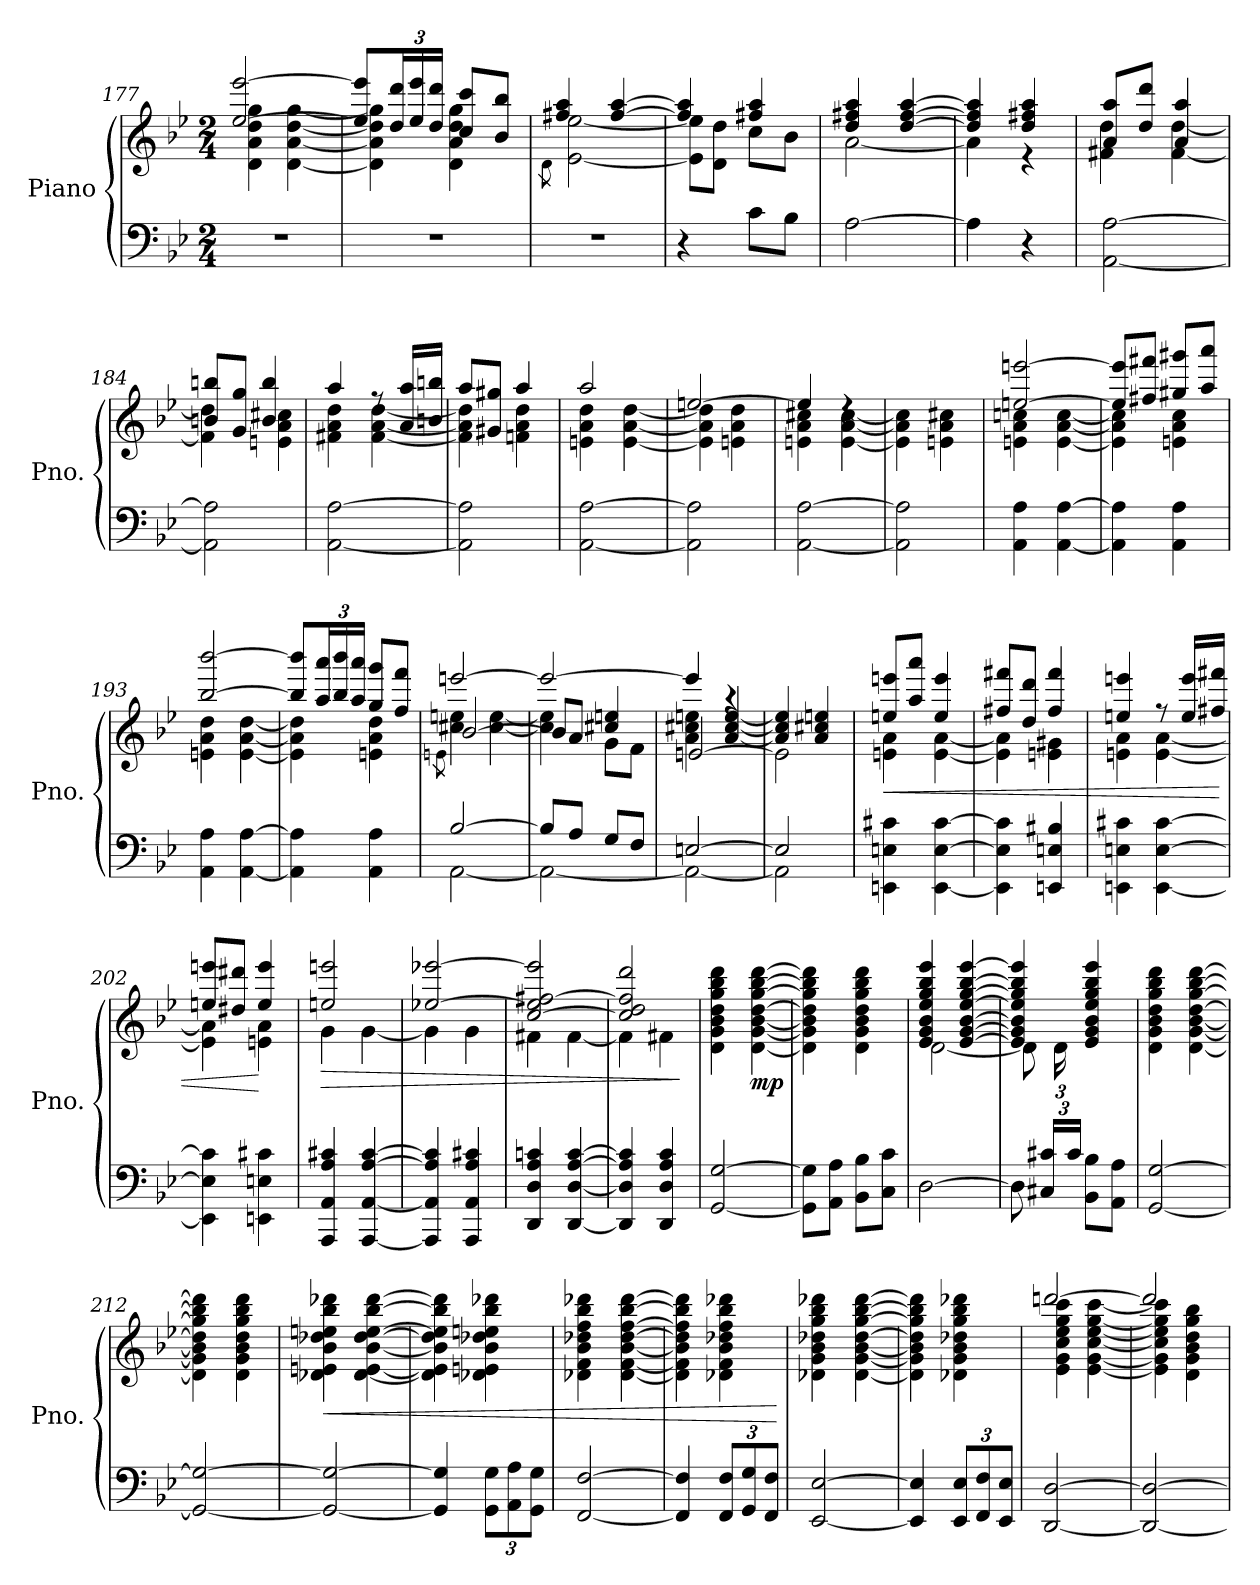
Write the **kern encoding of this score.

**kern	**kern	**dynam
*part1	*part1	*part1
*staff2	*staff1	*staff1/2
*I"Piano	*	*
*I'Pno.	*	*
*clefF4	*clefG2	*
*k[b-e-]	*k[b-e-]	*
*M2/4	*M2/4	*
=177	=177	=177
*	*^	*
2r	[2ee-/ [2eee-/	4d\ 4a\ 4dd\ 4gg\	.
.	.	[4d\ [4a\ [4dd\ [4gg\	.
=178	=178	=178	=178
2r	8ee-/] 8eee-/]L	4d\] 4a\] 4dd\] 4gg\]	.
*	*Xbrackettup	*	*
.	24dd/ 24ddd/L	.	.
.	24ee-/ 24eee-/	.	.
.	24dd/ 24ddd/JJ	.	.
.	8cc/ 8ccc/L	4d\ 4a\ 4dd\ 4gg\	.
.	8b-/ 8bb-/J	.	.
=179	=179	=179	=179
.	.	8qd\	.
2r	4ff#X/ 4aa/	[2e-\ [2ee-\	.
.	[4ff#/ [4aa/	.	.
=180	=180	=180	=180
4r	4ff#/] 4aa/]	8e-\] 8ee-\]L	.
.	.	8d\ 8dd\J	.
8c\L	4ff#X/ 4aa/	8cc\L	.
8B-\J	.	8b-\J	.
!!LO:LB:g=z	!!
=181	=181	=181	=181
[2A\	4dd/ 4ff#X/ 4aa/	[2a\	.
.	[4dd/ [4ff#/ [4aa/	.	.
=182	=182	=182	=182
4A\]	4dd/] 4ff#/] 4aa/]	4a\]	.
4r	4dd/ 4ff#X/ 4aa/	4r	.
=183	=183	=183	=183
[2AA\ [2A\	8a/ 8aa/L	4f#X\ 4dd\	.
.	8dd/ 8ddd/J	.	.
.	4a/ 4aa/	[4f#\ [4dd\	.
=184	=184	=184	=184
2AA\] 2A\]	8bn/ 8bbn/L	4f#\] 4dd\]	.
.	8g/ 8gg/J	.	.
.	4b/ 4bb/	4en\ 4a\ 4cc#X\	.
=185	=185	=185	=185
[2AA\ [2A\	4aa/	4f#X\ 4a\ 4dd\	.
.	8rff	[4f#\ [4a\ [4dd\	.
.	16a/ 16aa/LL	.	.
.	16bn/ 16bbn/JJ	.	.
=186	=186	=186	=186
2AA\] 2A\]	8aa/L	4f#\] 4a\] 4dd\]	.
.	8g#X/ 8gg#X/J	.	.
.	4aa/	4fn\ 4a\ 4dd\	.
!!LO:PB:g=z	!!
=187	=187	=187	=187
[2AA\ [2A\	2aa/	4en\ 4a\ 4dd\	.
.	.	[4e\ [4a\ [4dd\	.
=188	=188	=188	=188
2AA\] 2A\]	[2een/	4e\] 4a\] 4dd\]	.
.	.	4en\ 4a\ 4dd\	.
=189	=189	=189	=189
[2AA\ [2A\	4ee/]	4en\ 4a\ 4cc#X\	.
.	4rdd	[4e\ [4a\ [4cc#\	.
=190	=190	=190	=190
2AA\] 2A\]	2rddyy	4e\] 4a\] 4cc#\]	.
.	.	4en\ 4a\ 4cc#X\	.
=191	=191	=191	=191
4AA\ 4A\	[2een/ [2eeen/	4en\ 4a\ 4ccn\	.
[4AA\ [4A\	.	[4e\ [4a\ [4cc\	.
=192	=192	=192	=192
4AA\] 4A\]	8ee/] 8eee/]L	4e\] 4a\] 4cc\]	.
.	8ff#X/ 8fff#X/J	.	.
4AA\ 4A\	8gg#X/ 8ggg#X/L	4en\ 4a\ 4cc\	.
.	8aa/ 8aaa/J	.	.
=193	=193	=193	=193
4AA\ 4A\	[2bb-/ [2bbb-/	4en\ 4a\ 4dd\	.
[4AA\ [4A\	.	[4e\ [4a\ [4dd\	.
=194	=194	=194	=194
4AA\] 4A\]	8bb-/] 8bbb-/]L	4e\] 4a\] 4dd\]	.
.	24aa/ 24aaa/L	.	.
.	24bb-/ 24bbb-/	.	.
.	24aa/ 24aaa/JJ	.	.
4AA\ 4A\	8gg/ 8ggg/L	4en\ 4a\ 4dd\	.
.	8ff/ 8fff/J	.	.
!!LO:LB:g=z
=195	=195	=195	=195
*	*	*^	*
.	.	.	8qen\	.
*^	*	*	*	*
[2B-/	[2AA\	[2eeen/	4cc#X\ 4een\	[2b-/	.
.	.	.	[4cc#\ [4ee\	.	.
=196	=196	=196	=196	=196	=196
8B-/L]	2AA\_	2eee/_	4cc#\] 4ee\]	8b-/L]	.
8A/J	.	.	.	8a/J	.
8G/L	.	.	4cc#X/ 4een/	8g\L	.
8F/J	.	.	.	8f\J	.
=197	=197	=197	=197	=197	=197
[2En/	2AA\_	4eee/]	4a\ 4cc#X\ 4een\	[2en/	.
.	.	4raa	[4a/ [4cc#/ [4ee/	.	.
=198	=198	=198	=198	=198	=198
2E/]	2AA\]	2ryy	4a/] 4cc#/] 4ee/]	2e\]	.
.	.	.	4a/ 4cc#X/ 4een/	.	.
*v	*v	*	*	*	*
*	*	*v	*v	*
=199	=199	=199	=199
!	!	!	!LO:HP:b
4EEn\ 4En\ 4c#X\	8een/ 8eeen/L	4en\ 4a\	<
.	8aa/ 8aaa/J	.	.
[4EE\ [4E\ [4c#\	4ee/ 4eee/	[4e\ [4a\	.
=200	=200	=200	=200
4EE\] 4E\] 4c#\]	8ff#X/ 8fff#X/L	4e\] 4a\]	.
.	8dd/ 8ddd/J	.	.
4EEn/ 4En/ 4B#X/	4ff#/ 4fff#/	4en\ 4g#X\	.
!!LO:LB:g=z	!!
=201	=201	=201	=201
4EEn\ 4En\ 4c#X\	4een/ 4eeen/	4en\ 4a\	.
[4EE\ [4E\ [4c#\	8r	[4e\ [4a\	.
.	16ee/ 16eee/LL	.	.
.	16ff#X/ 16fff#X/JJ	.	.
=202	=202	=202	=202
4EE\] 4E\] 4c#\]	8een/ 8eeen/L	4e\] 4a\]	.
.	8dd#X/ 8ddd#X/J	.	.
4EEn\ 4En\ 4c#X\	4ee/ 4eee/	4en\ 4a\	[
=203	=203	=203	=203
!	!	!	!LO:HP:b
4AAA/ 4AA/ 4A/ 4c#X/	2een/ 2eeen/	4g\	>
[4AAA/ [4AA/ [4A/ [4c#/	.	[4g\	.
=204	=204	=204	=204
4AAA/] 4AA/] 4A/] 4c#/]	[2ee-X/ [2eee-X/	4g\]	.
4AAA/ 4AA/ 4A/ 4c#X/	.	4g\	.
=205	=205	=205	=205
4DD/ 4D/ 4A/ 4cn/	[2cc/ 2ee-/] [2ff#X/ 2eee-/]	4f#X\	.
[4DD/ [4D/ [4A/ [4c/	.	[4f#\	.
=206	=206	=206	=206
4DD/] 4D/] 4A/] 4c/]	2cc/] 2dd/ 2ff#/] 2ddd/	4f#\]	.
4DD/ 4D/ 4A/ 4c/	.	4f#X\	.
*	*v	*v	*
.	.	]
!!LO:LB:g=z
=207	=207	=207
[2GG/ [2G/	4d\ 4g\ 4b-\ 4dd\ 4gg\ 4bb-\ 4ddd\	.
!	!	!LO:DY:b
.	[4d\ [4g\ [4b-\ [4dd\ [4gg\ [4bb-\ [4ddd\	mp
=208	=208	=208
8GG\] 8G\]L	4d\] 4g\] 4b-\] 4dd\] 4gg\] 4bb-\] 4ddd\]	.
8AA\ 8A\J	.	.
8BB-\ 8B-\L	4d\ 4g\ 4b-\ 4dd\ 4gg\ 4bb-\ 4ddd\	.
8C\ 8c\J	.	.
=209	=209	=209
*	*^	*
[2D\	4e-/ 4g/ 4b-/ 4ee-/ 4gg/ 4bb-/ 4eee-/	[2d\	.
.	[4e-/ [4g/ [4b-/ [4ee-/ [4gg/ [4bb-/ [4eee-/	.	.
=210	=210	=210	=210
*	*	*^	*
8D\]	4e-/] 4g/] 4b-/] 4ee-/] 4gg/] 4bb-/] 4eee-/]	8d\]	6ryy	.
*Xbrackettup	*	*	*	*
24C#X/ 24c#X/LL	.	4.ryy	.	.
24ryy	.	.	24d\	.
24c#/JJ	.	.	24%7ryy	.
8BB-\ 8B-\L	4e-/ 4g/ 4b-/ 4ee-/ 4gg/ 4bb-/ 4eee-/	.	.	.
8AA\ 8A\J	.	.	.	.
*	*v	*v	*v	*
=211	=211	=211
[2GG/ [2G/	4d\ 4g\ 4b-\ 4dd\ 4gg\ 4bb-\ 4ddd\	.
.	[4d\ [4g\ [4b-\ [4dd\ [4gg\ [4bb-\ [4ddd\	.
=212	=212	=212
2GG/_ 2G/_	4d\] 4g\] 4b-\] 4dd\] 4gg\] 4bb-\] 4ddd\]	.
.	4d\ 4g\ 4b-\ 4dd\ 4gg\ 4bb-\ 4ddd\	.
=213	=213	=213
!	!	!LO:HP:b
2GG/_ 2G/_	4d-X\ 4en\ 4b-\ 4dd-X\ 4een\ 4bb-\ 4ddd-X\	<
.	[4d-\ [4e\ [4b-\ [4dd-\ [4ee\ [4bb-\ [4ddd-\	.
=214	=214	=214
4GG/] 4G/]	4d-\] 4e\] 4b-\] 4dd-\] 4ee\] 4bb-\] 4ddd-\]	.
12GG\ 12G\L	4d-X\ 4en\ 4b-\ 4dd-X\ 4een\ 4bb-\ 4ddd-X\	.
12AA\ 12A\	.	.
12GG\ 12G\J	.	.
!!LO:PB:g=z
=215	=215	=215
[2FF/ [2F/	4d-X\ 4f\ 4b-\ 4dd-X\ 4ff\ 4bb-\ 4ddd-X\	.
.	[4d-\ [4f\ [4b-\ [4dd-\ [4ff\ [4bb-\ [4ddd-\	.
=216	=216	=216
4FF/] 4F/]	4d-\] 4f\] 4b-\] 4dd-\] 4ff\] 4bb-\] 4ddd-\]	.
12FF/ 12F/L	4d-X\ 4f\ 4b-\ 4dd-X\ 4ff\ 4bb-\ 4ddd-X\	.
12GG/ 12G/	.	.
12FF/ 12F/J	.	.
.	.	[
=217	=217	=217
[2EE-/ [2E-/	4d-X\ 4g\ 4b-\ 4dd-X\ 4gg\ 4bb-\ 4ddd-X\	.
.	[4d-\ [4g\ [4b-\ [4dd-\ [4gg\ [4bb-\ [4ddd-\	.
=218	=218	=218
4EE-/] 4E-/]	4d-\] 4g\] 4b-\] 4dd-\] 4gg\] 4bb-\] 4ddd-\]	.
12EE-/ 12E-/L	4d-X\ 4g\ 4b-\ 4dd-X\ 4gg\ 4bb-\ 4ddd-X\	.
12FF/ 12F/	.	.
12EE-/ 12E-/J	.	.
=219	=219	=219
*	*^	*
[2DD/ [2D/	[2dddn/	4e-\ 4g\ 4cc\ 4ee-\ 4gg\ 4ccc\	.
.	.	[4e-\ [4g\ [4cc\ [4ee-\ [4gg\ [4ccc\	.
=220	=220	=220	=220
2DD/_ 2D/_	2ddd/]	4e-\] 4g\] 4cc\] 4ee-\] 4gg\] 4ccc\]	.
.	.	4d\ 4g\ 4b-\ 4dd\ 4gg\ 4bb-\	.
*	*v	*v	*
=	=	=
*-	*-	*-
